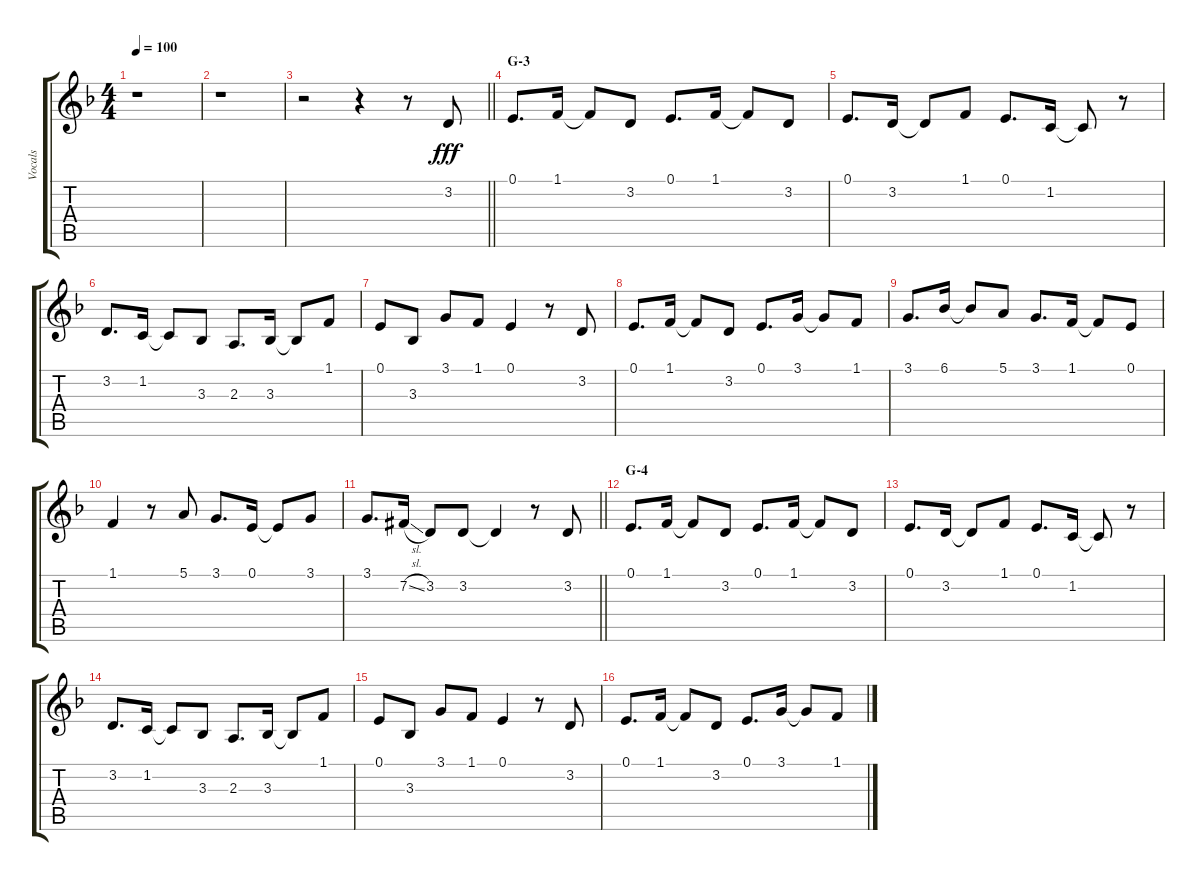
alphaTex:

\track ("Vocals" "Vocals") {instrument voiceoohs}
\staff {score tabs}
\tuning (E4 B3 G3 D3 A2 E2) {hide}
\ts (4 4)
\tempo 100
\clef g2
\ks f
r.1{dy fff} |
r.1 |
\barLineRight lightlight
r.2 r.4 r.8 3.2.8 |
\section ("" "G-3")
0.1.8{d} 1.1.16 1.1{t}.8 3.2.8 0.1.8{d} 1.1.16 1.1{t}.8 3.2.8 |
0.1.8{d} 3.2.16 3.2{t}.8 1.1.8 0.1.8{d} 1.2.16 1.2{t}.8 r.8 |
3.2.8{d} 1.2.16 1.2{t}.8 3.3.8 2.3.8{d} 3.3.16 3.3{t}.8 1.1.8 |
0.1.8 3.3.8 3.1.8 1.1.8 0.1.4 r.8 3.2.8 |
0.1.8{d} 1.1.16 1.1{t}.8 3.2.8 0.1.8{d} 3.1.16 3.1{t}.8 1.1.8 |
3.1.8{d} 6.1.16 6.1{t}.8 5.1.8 3.1.8{d} 1.1.16 1.1{t}.8 0.1.8 |
1.1.4 r.8 5.1.8 3.1.8{d} 0.1.16 0.1{t}.8 3.1.8 |
\barLineRight lightlight
3.1.8{d} 7.2{sl acc #}.16 3.2.8 3.2.8 3.2{t}.4 r.8 3.2.8 |
\section ("" "G-4")
0.1.8{d} 1.1.16 1.1{t}.8 3.2.8 0.1.8{d} 1.1.16 1.1{t}.8 3.2.8 |
0.1.8{d} 3.2.16 3.2{t}.8 1.1.8 0.1.8{d} 1.2.16 1.2{t}.8 r.8 |
3.2.8{d} 1.2.16 1.2{t}.8 3.3.8 2.3.8{d} 3.3.16 3.3{t}.8 1.1.8 |
0.1.8 3.3.8 3.1.8 1.1.8 0.1.4 r.8 3.2.8 |
0.1.8{d} 1.1.16 1.1{t}.8 3.2.8 0.1.8{d} 3.1.16 3.1{t}.8 1.1.8
